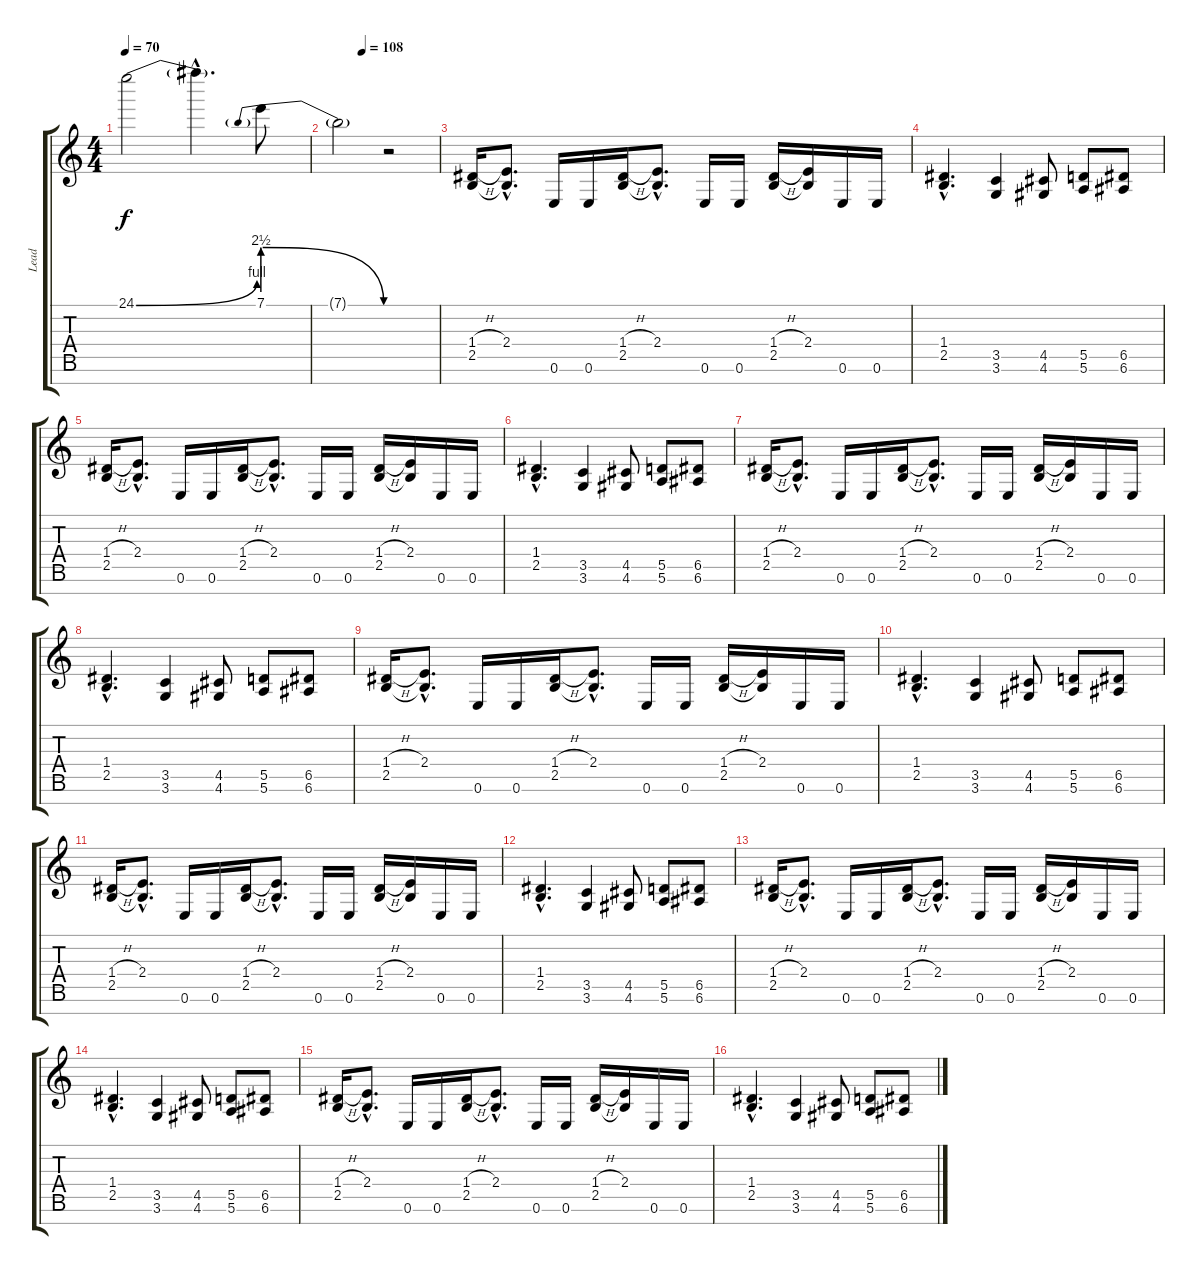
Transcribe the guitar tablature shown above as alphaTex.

\track ("Lead" "Lead") {instrument overdrivenguitar}
\staff {score tabs}
\tuning (E4 B3 G3 D3 A2 E2 B1) {hide}
\ts (4 4)
\tempo 70
\clef g2
\ks c
24.1{be (bend 0 0 60 4)}.2{dy f} 24.1{hac t}.4{d} 7.1{be (prebendrelease 0 10 60 0)}.8 |
\tempo (108 0.25)
7.1{t}.2 r.2 |
(1.4{h} 2.5).16 (2.4{hac} 2.5{hac t}).8{d} 0.6.16 0.6.16 (1.4{h} 2.5).16 (2.4{hac} 2.5{hac t}).8{d} 0.6.16 0.6.16 (1.4{h} 2.5).16 (2.4 2.5{t}).16 0.6.16 0.6.16 |
(1.4{hac} 2.5{hac}).4{d} (3.5 3.6).4 (4.5 4.6).8 (5.5 5.6).8 (6.5 6.6).8 |
(1.4{h} 2.5).16 (2.4{hac} 2.5{hac t}).8{d} 0.6.16 0.6.16 (1.4{h} 2.5).16 (2.4{hac} 2.5{hac t}).8{d} 0.6.16 0.6.16 (1.4{h} 2.5).16 (2.4 2.5{t}).16 0.6.16 0.6.16 |
(1.4{hac} 2.5{hac}).4{d} (3.5 3.6).4 (4.5 4.6).8 (5.5 5.6).8 (6.5 6.6).8 |
(1.4{h} 2.5).16 (2.4{hac} 2.5{hac t}).8{d} 0.6.16 0.6.16 (1.4{h} 2.5).16 (2.4{hac} 2.5{hac t}).8{d} 0.6.16 0.6.16 (1.4{h} 2.5).16 (2.4 2.5{t}).16 0.6.16 0.6.16 |
(1.4{hac} 2.5{hac}).4{d} (3.5 3.6).4 (4.5 4.6).8 (5.5 5.6).8 (6.5 6.6).8 |
(1.4{h} 2.5).16 (2.4{hac} 2.5{hac t}).8{d} 0.6.16 0.6.16 (1.4{h} 2.5).16 (2.4{hac} 2.5{hac t}).8{d} 0.6.16 0.6.16 (1.4{h} 2.5).16 (2.4 2.5{t}).16 0.6.16 0.6.16 |
(1.4{hac} 2.5{hac}).4{d} (3.5 3.6).4 (4.5 4.6).8 (5.5 5.6).8 (6.5 6.6).8 |
(1.4{h} 2.5).16 (2.4{hac} 2.5{hac t}).8{d} 0.6.16 0.6.16 (1.4{h} 2.5).16 (2.4{hac} 2.5{hac t}).8{d} 0.6.16 0.6.16 (1.4{h} 2.5).16 (2.4 2.5{t}).16 0.6.16 0.6.16 |
(1.4{hac} 2.5{hac}).4{d} (3.5 3.6).4 (4.5 4.6).8 (5.5 5.6).8 (6.5 6.6).8 |
(1.4{h} 2.5).16{volume 14} (2.4{hac} 2.5{hac t}).8{d} 0.6.16 0.6.16 (1.4{h} 2.5).16 (2.4{hac} 2.5{hac t}).8{d} 0.6.16 0.6.16 (1.4{h} 2.5).16 (2.4 2.5{t}).16 0.6.16 0.6.16 |
(1.4{hac} 2.5{hac}).4{d} (3.5 3.6).4 (4.5 4.6).8 (5.5 5.6).8 (6.5 6.6).8 |
(1.4{h} 2.5).16{volume 10} (2.4{hac} 2.5{hac t}).8{d} 0.6.16 0.6.16 (1.4{h} 2.5).16 (2.4{hac} 2.5{hac t}).8{d} 0.6.16 0.6.16 (1.4{h} 2.5).16 (2.4 2.5{t}).16 0.6.16 0.6.16 |
(1.4{hac} 2.5{hac}).4{d} (3.5 3.6).4 (4.5 4.6).8 (5.5 5.6).8 (6.5 6.6).8
